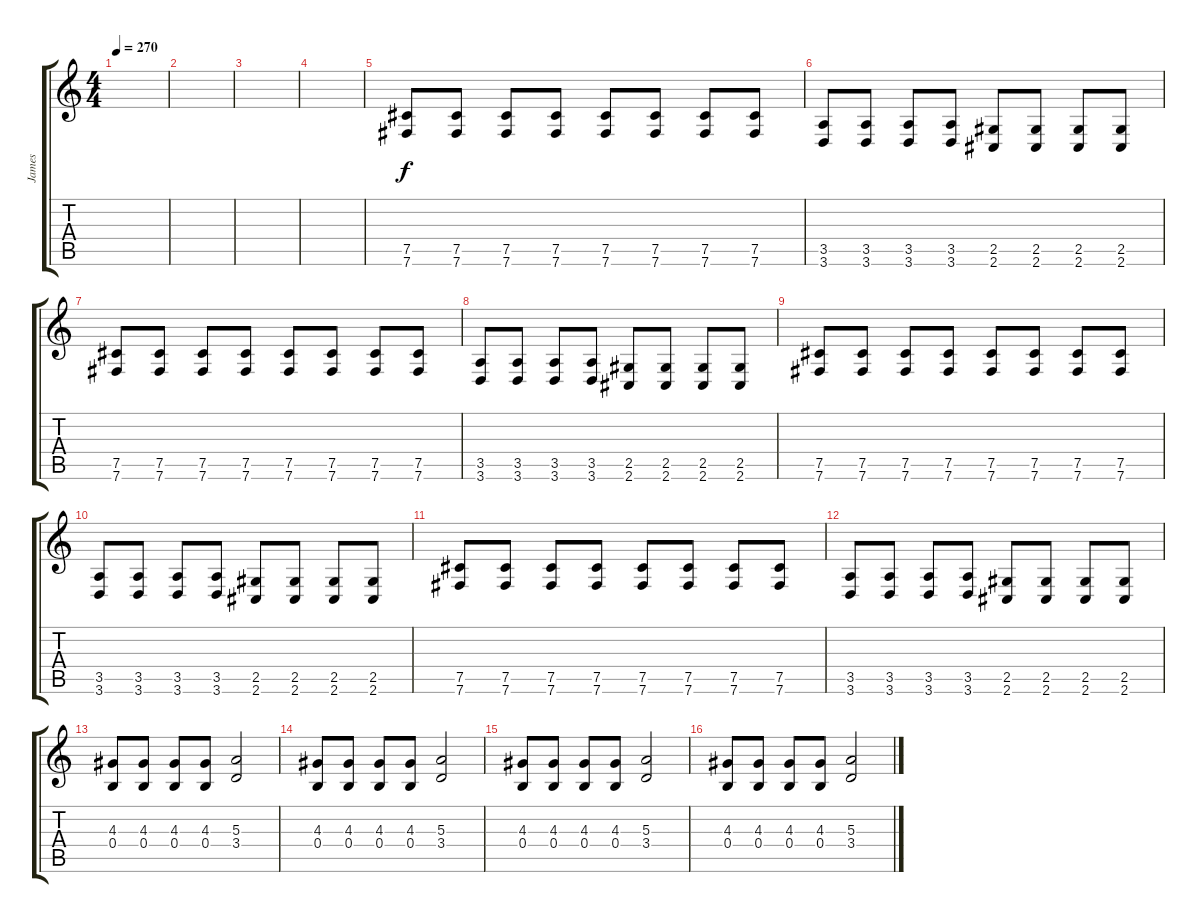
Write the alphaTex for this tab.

\track ("James" "James") {instrument distortionguitar}
\staff {score tabs}
\tuning (Db4 Ab3 E3 B2 Gb2 B1) {hide}
\ts (4 4)
\tempo 270
\clef g2
\ks c
|
|
|
|
(7.5 7.6).8 (7.5 7.6).8 (7.5 7.6).8 (7.5 7.6).8 (7.5 7.6).8 (7.5 7.6).8 (7.5 7.6).8 (7.5 7.6).8 |
(3.5 3.6).8 (3.5 3.6).8 (3.5 3.6).8 (3.5 3.6).8 (2.5 2.6).8 (2.5 2.6).8 (2.5 2.6).8 (2.5 2.6).8 |
(7.5 7.6).8 (7.5 7.6).8 (7.5 7.6).8 (7.5 7.6).8 (7.5 7.6).8 (7.5 7.6).8 (7.5 7.6).8 (7.5 7.6).8 |
(3.5 3.6).8 (3.5 3.6).8 (3.5 3.6).8 (3.5 3.6).8 (2.5 2.6).8 (2.5 2.6).8 (2.5 2.6).8 (2.5 2.6).8 |
(7.5 7.6).8 (7.5 7.6).8 (7.5 7.6).8 (7.5 7.6).8 (7.5 7.6).8 (7.5 7.6).8 (7.5 7.6).8 (7.5 7.6).8 |
(3.5 3.6).8 (3.5 3.6).8 (3.5 3.6).8 (3.5 3.6).8 (2.5 2.6).8 (2.5 2.6).8 (2.5 2.6).8 (2.5 2.6).8 |
(7.5 7.6).8 (7.5 7.6).8 (7.5 7.6).8 (7.5 7.6).8 (7.5 7.6).8 (7.5 7.6).8 (7.5 7.6).8 (7.5 7.6).8 |
(3.5 3.6).8 (3.5 3.6).8 (3.5 3.6).8 (3.5 3.6).8 (2.5 2.6).8 (2.5 2.6).8 (2.5 2.6).8 (2.5 2.6).8 |
(4.3 0.4).8 (4.3 0.4).8 (4.3 0.4).8 (4.3 0.4).8 (5.3 3.4).2 |
(4.3 0.4).8 (4.3 0.4).8 (4.3 0.4).8 (4.3 0.4).8 (5.3 3.4).2 |
(4.3 0.4).8 (4.3 0.4).8 (4.3 0.4).8 (4.3 0.4).8 (5.3 3.4).2 |
(4.3 0.4).8 (4.3 0.4).8 (4.3 0.4).8 (4.3 0.4).8 (5.3 3.4).2
